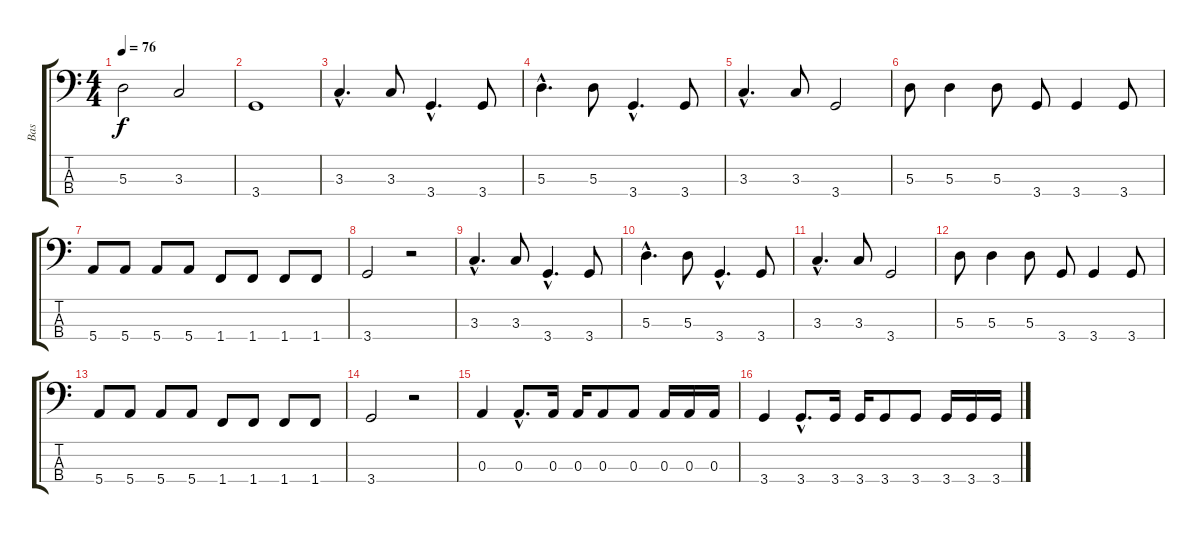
\track ("Bas" "Bas") {instrument electricbassfinger}
\staff {score tabs}
\tuning (G2 D2 A1 E1) {hide}
\ts (4 4)
\tempo 76
\clef f4
\ks c
5.3.2{dy f} 3.3.2 |
3.4.1 |
3.3{hac}.4{d} 3.3.8 3.4{hac}.4{d} 3.4.8 |
5.3{hac}.4{d} 5.3.8 3.4{hac}.4{d} 3.4.8 |
3.3{hac}.4{d} 3.3.8 3.4.2 |
5.3.8 5.3.4 5.3.8 3.4.8 3.4.4 3.4.8 |
5.4.8 5.4.8 5.4.8 5.4.8 1.4.8 1.4.8 1.4.8 1.4.8 |
3.4.2 r.2 |
3.3{hac}.4{d} 3.3.8 3.4{hac}.4{d} 3.4.8 |
5.3{hac}.4{d} 5.3.8 3.4{hac}.4{d} 3.4.8 |
3.3{hac}.4{d} 3.3.8 3.4.2 |
5.3.8 5.3.4 5.3.8 3.4.8 3.4.4 3.4.8 |
5.4.8 5.4.8 5.4.8 5.4.8 1.4.8 1.4.8 1.4.8 1.4.8 |
3.4.2 r.2 |
0.3.4 0.3{hac}.8{d} 0.3.16 0.3.16 0.3.8 0.3.8 0.3.16 0.3.16 0.3.16 |
3.4.4 3.4{hac}.8{d} 3.4.16 3.4.16 3.4.8 3.4.8 3.4.16 3.4.16 3.4.16
